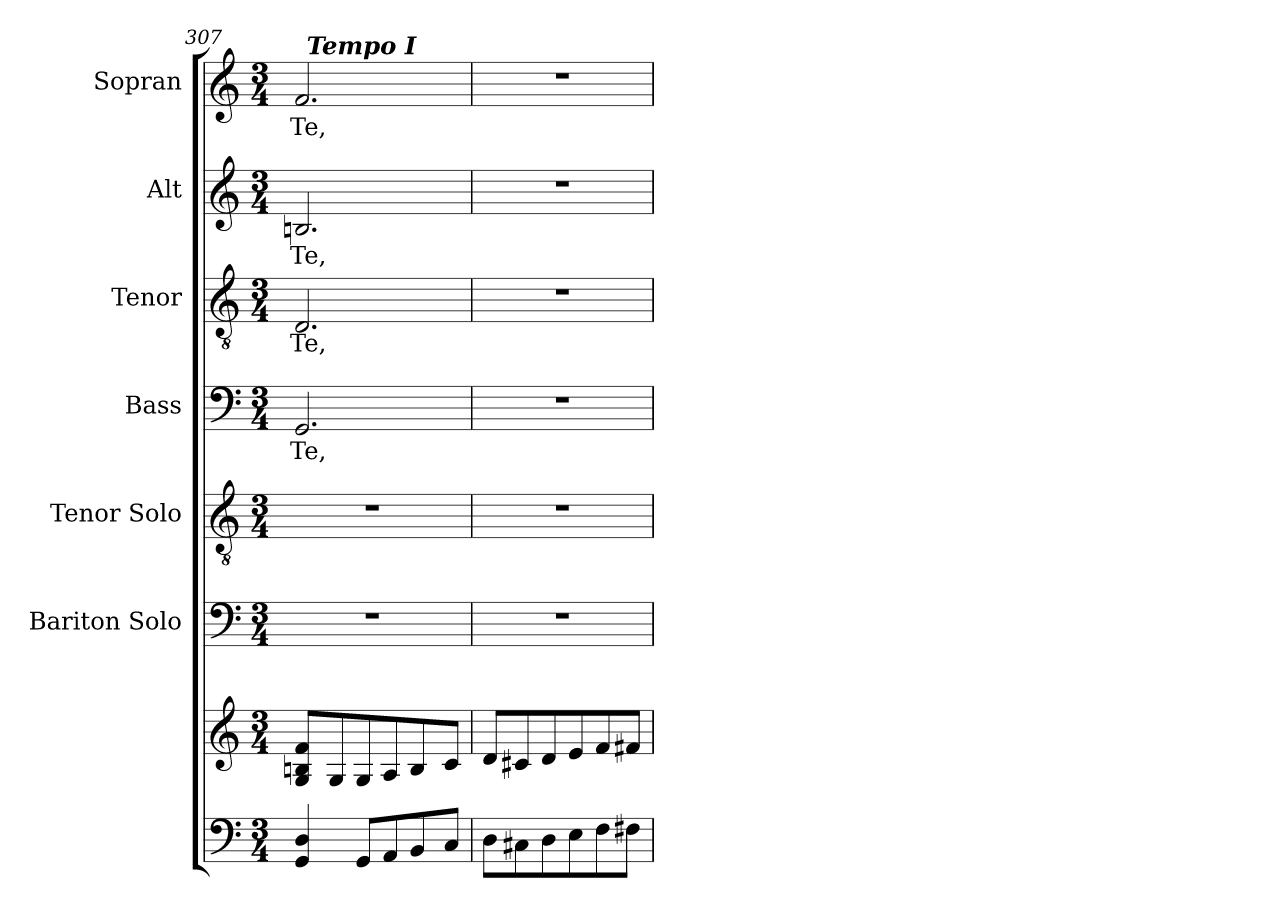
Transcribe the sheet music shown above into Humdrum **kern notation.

**kern	**kern	**kern	**kern	**kern	**text	**kern	**text	**kern	**text	**kern	**text
*part7	*part7	*part6	*part5	*part4	*part4	*part3	*part3	*part2	*part2	*part1	*part1
*staff8	*staff7	*staff6	*staff5	*staff4	*staff4	*staff3	*staff3	*staff2	*staff2	*staff1	*staff1
*	*	*I"Bariton Solo	*I"Tenor Solo	*I"Bass	*	*I"Tenor	*	*I"Alt	*	*I"Sopran	*
*	*	*	*	*I'B.	*	*I'T.	*	*I'A.	*	*I'S.	*
*clefF4	*clefG2	*clefF4	*clefGv2	*clefF4	*	*clefGv2	*	*clefG2	*	*clefG2	*
*k[]	*k[]	*k[]	*k[]	*k[]	*	*k[]	*	*k[]	*	*k[]	*
*C:	*C:	*C:	*C:	*C:	*	*C:	*	*C:	*	*C:	*
*M3/4	*M3/4	*M3/4	*M3/4	*M3/4	*	*M3/4	*	*M3/4	*	*M3/4	*
=307	=307	=307	=307	=307	=307	=307	=307	=307	=307	=307	=307
!	!	!	!	!	!LO:LY:b	!	!LO:LY:b	!	!LO:LY:b	!	!LO:LY:b
*	*	*	*	*	*	*	*	*	*	*^	*
4GG/ 4D/	8G/ 8Bn/ 8f/L	2.r	2.r	2.GG/	Te,	2.D/	Te,	2.Bn/	Te,	2.f/	32ryy	Te,
!	!	!	!	!	!	!	!	!	!	!	!LO:TX:a:Bi:t=Tempo I	!
.	.	.	.	.	.	.	.	.	.	.	2ryy	.
.	8G/	.	.	.	.	.	.	.	.	.	.	.
8GG/L	8G/	.	.	.	.	.	.	.	.	.	.	.
8AA/	8A/	.	.	.	.	.	.	.	.	.	.	.
8BB/	8B/	.	.	.	.	.	.	.	.	.	.	.
.	.	.	.	.	.	.	.	.	.	.	8..ryy	.
8C/J	8c/J	.	.	.	.	.	.	.	.	.	.	.
*	*	*	*	*	*	*	*	*	*	*v	*v	*
=308	=308	=308	=308	=308	=308	=308	=308	=308	=308	=308	=308
8D\L	8d/L	2.r	2.r	2.r	.	2.r	.	2.r	.	2.r	.
8C#X\	8c#X/	.	.	.	.	.	.	.	.	.	.
8D\	8d/	.	.	.	.	.	.	.	.	.	.
8E\	8e/	.	.	.	.	.	.	.	.	.	.
8F\	8f/	.	.	.	.	.	.	.	.	.	.
8F#X\J	8f#X/J	.	.	.	.	.	.	.	.	.	.
=	=	=	=	=	=	=	=	=	=	=	=
*-	*-	*-	*-	*-	*-	*-	*-	*-	*-	*-	*-
